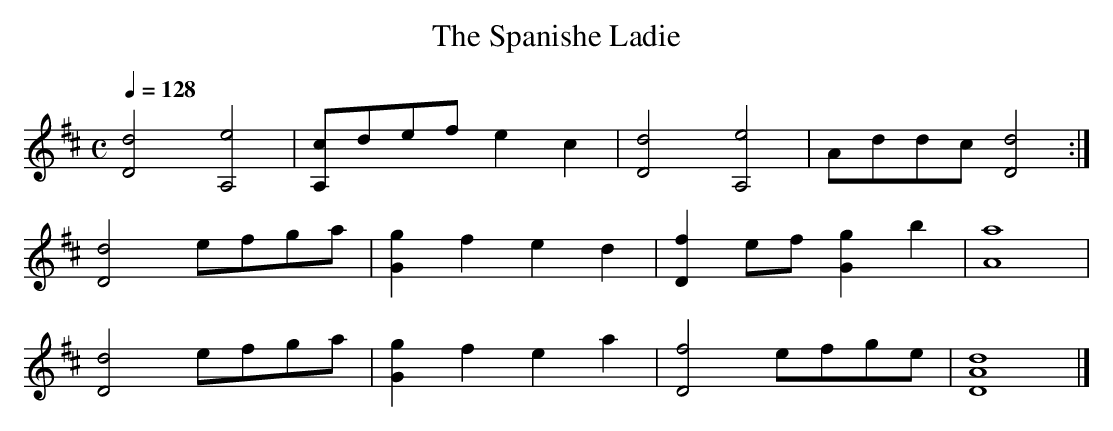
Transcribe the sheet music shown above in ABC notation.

X:1
T:The Spanishe Ladie
M:C
L:1/8
Q:1/4=128
K:D
[D4d4] [A,4e4]|[A,c]def e2c2|[D4d4]   [A,4e4] | Addc   [D4d4]:|
[D4d4]  efga  |[G2g2]f2 e2d2|[D2f2]ef [G2g2]b2|[A8a8]         |
[D4d4]  efga  |[G2g2]f2 e2a2|[D4f4]    efge   |[D8A8d8]      |]
